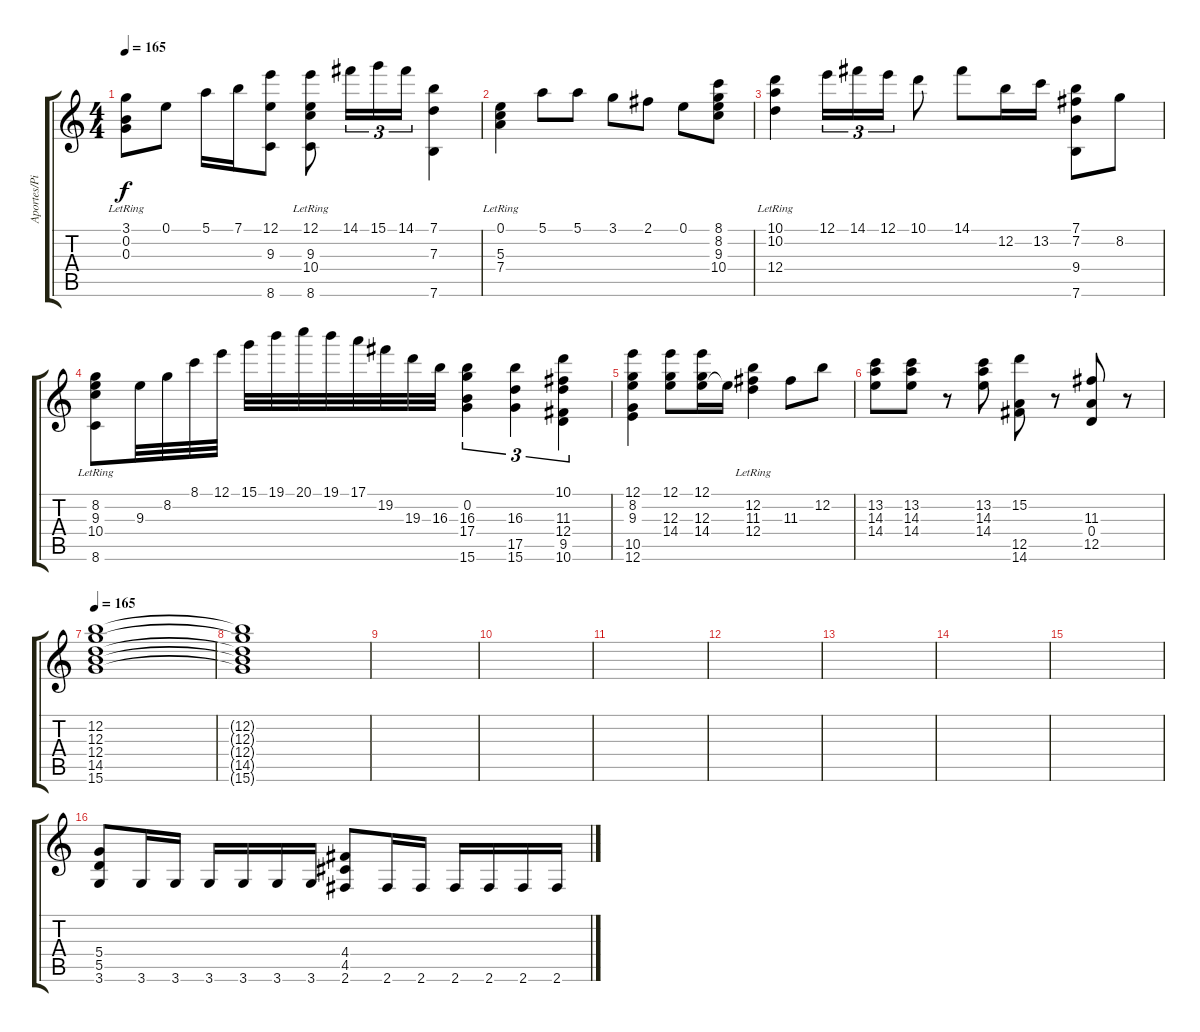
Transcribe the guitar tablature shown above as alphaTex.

\track ("Aportes/Piano/Tarra" "Aportes/Pi") {instrument distortionguitar}
\staff {score tabs}
\tuning (E4 B3 G3 D3 A2 E2) {hide}
\ts (4 4)
\tempo 165
\tempo 120
\tempo 165
\clef g2
\ks c
(3.1 0.2 0.3{lr}).8{dy f instrument acousticgrandpiano} 0.1.8 5.1.16 7.1.16 (12.1 9.3 8.6).8 (12.1 9.3 10.4 8.6{lr}).8 14.1.16{tu (3 2)} 15.1.16{tu (3 2)} 14.1.16{tu (3 2)} (7.1 7.3 7.6).4 |
(0.1{lr} 5.3{lr} 7.4{lr}).4 5.1.8 5.1.8 3.1.8 2.1.8 0.1.8 (8.1 8.2 9.3 10.4).8 |
(10.1 10.2{lr} 12.4{lr}).4 12.1.16{tu (3 2)} 14.1.16{tu (3 2)} 12.1.16{tu (3 2)} 10.1.8 14.1.8 12.2.16 13.2.16 (7.1 7.2 9.4 7.6).8 8.2.8 |
(8.2 9.3 10.4{lr} 8.6{lr}).8 9.3.32 8.2.32 8.1.32 12.1.32 15.1.32 19.1.32 20.1.32 19.1.32 17.1.32 19.2.32 19.3.32 16.3.32 (0.2 16.3 17.4 15.6).4{tu (3 2)} (16.3 17.5 15.6).4{tu (3 2)} (10.1 11.3 12.4 9.5 10.6).4{tu (3 2)} |
(12.1 8.2 9.3 10.5 12.6).4 (12.1 12.3 14.4).8 (12.1 12.3 14.4).16 14.4{t}.16 (12.2 11.3{lr} 12.4{lr}).4 11.3.8 12.2.8 |
(13.2 14.3 14.4).8 (13.2 14.3 14.4).8 r.8 (13.2 14.3 14.4).8 (15.2 12.5 14.6).8 r.8 (11.3 0.4 12.5).8 r.8 |
\tempo 165
(12.2 12.3 12.4 14.5 15.6).1 |
(12.2{t} 12.3{t} 12.4{t} 14.5{t} 15.6{t}).1 |
|
|
|
|
|
|
|
(5.4 5.5 3.6).8{volume 14 instrument distortionguitar} 3.6.16 3.6.16 3.6.16 3.6.16 3.6.16 3.6.16 (4.4 4.5 2.6).8 2.6.16 2.6.16 2.6.16 2.6.16 2.6.16 2.6.16
